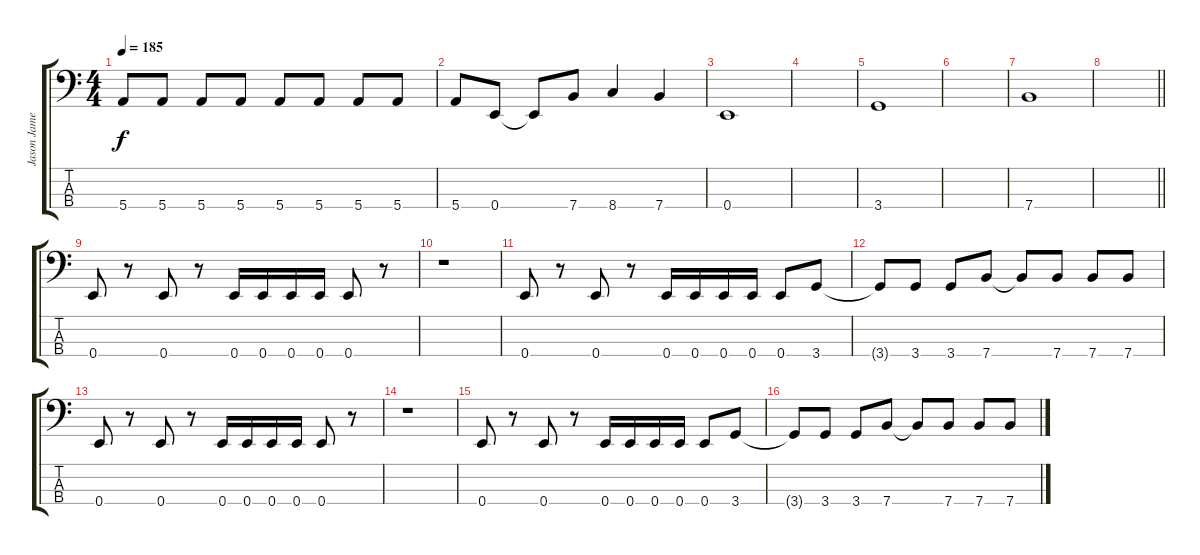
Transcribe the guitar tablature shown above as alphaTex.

\track ("Jason James" "Jason Jame") {instrument electricbasspick}
\staff {score tabs}
\tuning (G2 D2 A1 E1) {hide}
\ts (4 4)
\tempo 185
\clef f4
\ks c
5.4.8{dy f} 5.4.8 5.4.8 5.4.8 5.4.8 5.4.8 5.4.8 5.4.8 |
5.4.8 0.4.8 0.4{t}.8 7.4.8 8.4.4 7.4.4 |
0.4.1 |
|
3.4.1 |
|
7.4.1 |
\barLineRight lightlight
|
0.4.8 r.8 0.4.8 r.8 0.4.16 0.4.16 0.4.16 0.4.16 0.4.8 r.8 |
r.1 |
0.4.8 r.8 0.4.8 r.8 0.4.16 0.4.16 0.4.16 0.4.16 0.4.8 3.4.8 |
3.4{t}.8 3.4.8 3.4.8 7.4.8 7.4{t}.8 7.4.8 7.4.8 7.4.8 |
0.4.8 r.8 0.4.8 r.8 0.4.16 0.4.16 0.4.16 0.4.16 0.4.8 r.8 |
r.1 |
0.4.8 r.8 0.4.8 r.8 0.4.16 0.4.16 0.4.16 0.4.16 0.4.8 3.4.8 |
3.4{t}.8 3.4.8 3.4.8 7.4.8 7.4{t}.8 7.4.8 7.4.8 7.4.8
